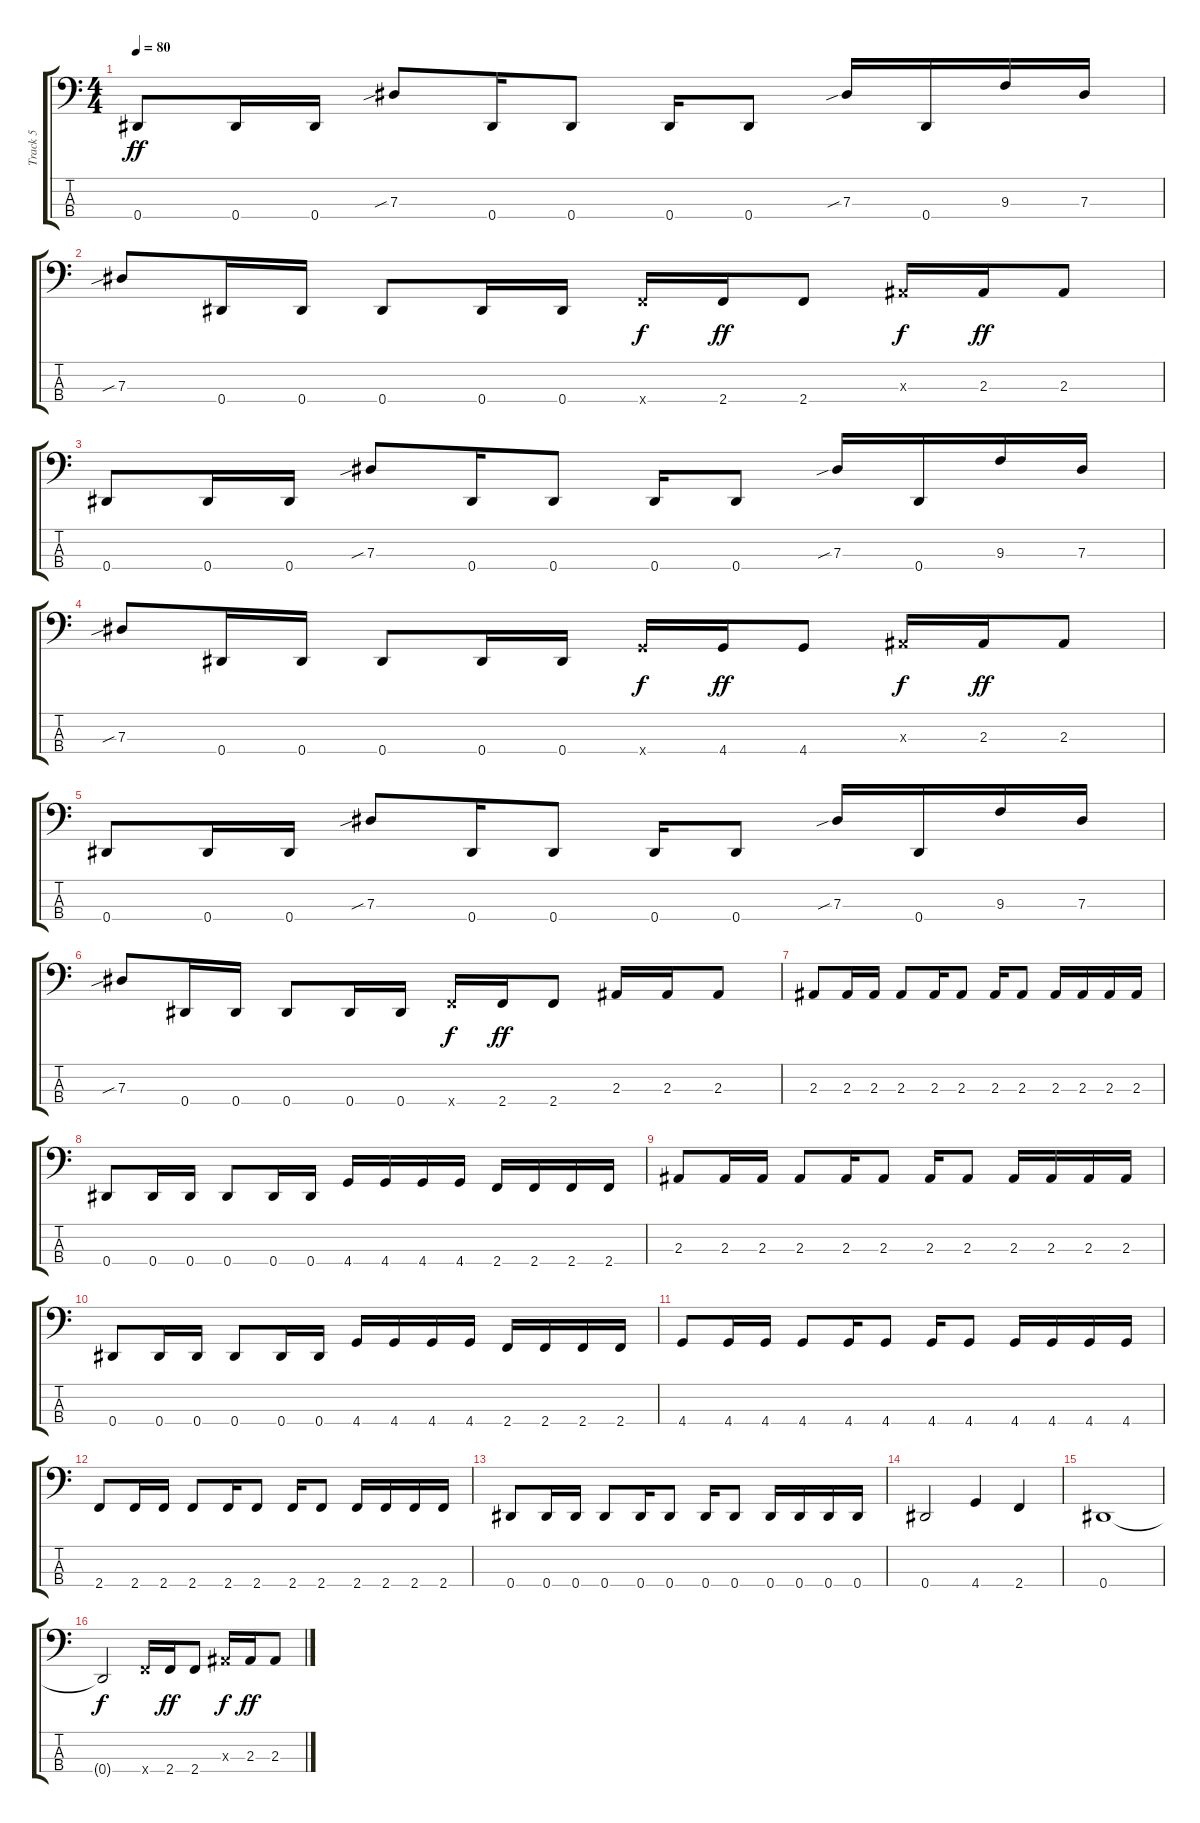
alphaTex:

\track ("Track 5" "Track 5") {instrument electricbassfinger}
\staff {score tabs}
\tuning (Gb2 Db2 Ab1 Eb1) {hide}
\ts (4 4)
\tempo 80
\clef f4
\ks c
0.4.8{dy ff} 0.4.16 0.4.16 7.3{sib}.8 0.4.16 0.4.8 0.4.16 0.4.8 7.3{sib}.16 0.4.16 9.3.16 7.3.16 |
7.3{sib}.8 0.4.16 0.4.16 0.4.8 0.4.16 0.4.16 2.4{x}.16{dy f} 2.4.16{dy ff} 2.4.8 2.3{x}.16{dy f} 2.3.16{dy ff} 2.3.8 |
0.4.8 0.4.16 0.4.16 7.3{sib}.8 0.4.16 0.4.8 0.4.16 0.4.8 7.3{sib}.16 0.4.16 9.3.16 7.3.16 |
7.3{sib}.8 0.4.16 0.4.16 0.4.8 0.4.16 0.4.16 4.4{x}.16{dy f} 4.4.16{dy ff} 4.4.8 2.3{x}.16{dy f} 2.3.16{dy ff} 2.3.8 |
0.4.8 0.4.16 0.4.16 7.3{sib}.8 0.4.16 0.4.8 0.4.16 0.4.8 7.3{sib}.16 0.4.16 9.3.16 7.3.16 |
7.3{sib}.8 0.4.16 0.4.16 0.4.8 0.4.16 0.4.16 2.4{x}.16{dy f} 2.4.16{dy ff} 2.4.8 2.3.16 2.3.16 2.3.8 |
2.3.8 2.3.16 2.3.16 2.3.8 2.3.16 2.3.8 2.3.16 2.3.8 2.3.16 2.3.16 2.3.16 2.3.16 |
0.4.8 0.4.16 0.4.16 0.4.8 0.4.16 0.4.16 4.4.16 4.4.16 4.4.16 4.4.16 2.4.16 2.4.16 2.4.16 2.4.16 |
2.3.8 2.3.16 2.3.16 2.3.8 2.3.16 2.3.8 2.3.16 2.3.8 2.3.16 2.3.16 2.3.16 2.3.16 |
0.4.8 0.4.16 0.4.16 0.4.8 0.4.16 0.4.16 4.4.16 4.4.16 4.4.16 4.4.16 2.4.16 2.4.16 2.4.16 2.4.16 |
4.4.8 4.4.16 4.4.16 4.4.8 4.4.16 4.4.8 4.4.16 4.4.8 4.4.16 4.4.16 4.4.16 4.4.16 |
2.4.8 2.4.16 2.4.16 2.4.8 2.4.16 2.4.8 2.4.16 2.4.8 2.4.16 2.4.16 2.4.16 2.4.16 |
0.4.8 0.4.16 0.4.16 0.4.8 0.4.16 0.4.8 0.4.16 0.4.8 0.4.16 0.4.16 0.4.16 0.4.16 |
0.4.2 4.4.4 2.4.4 |
0.4.1 |
0.4{t}.2{dy f} 2.4{x}.16 2.4.16{dy ff} 2.4.8 2.3{x}.16{dy f} 2.3.16{dy ff} 2.3.8
